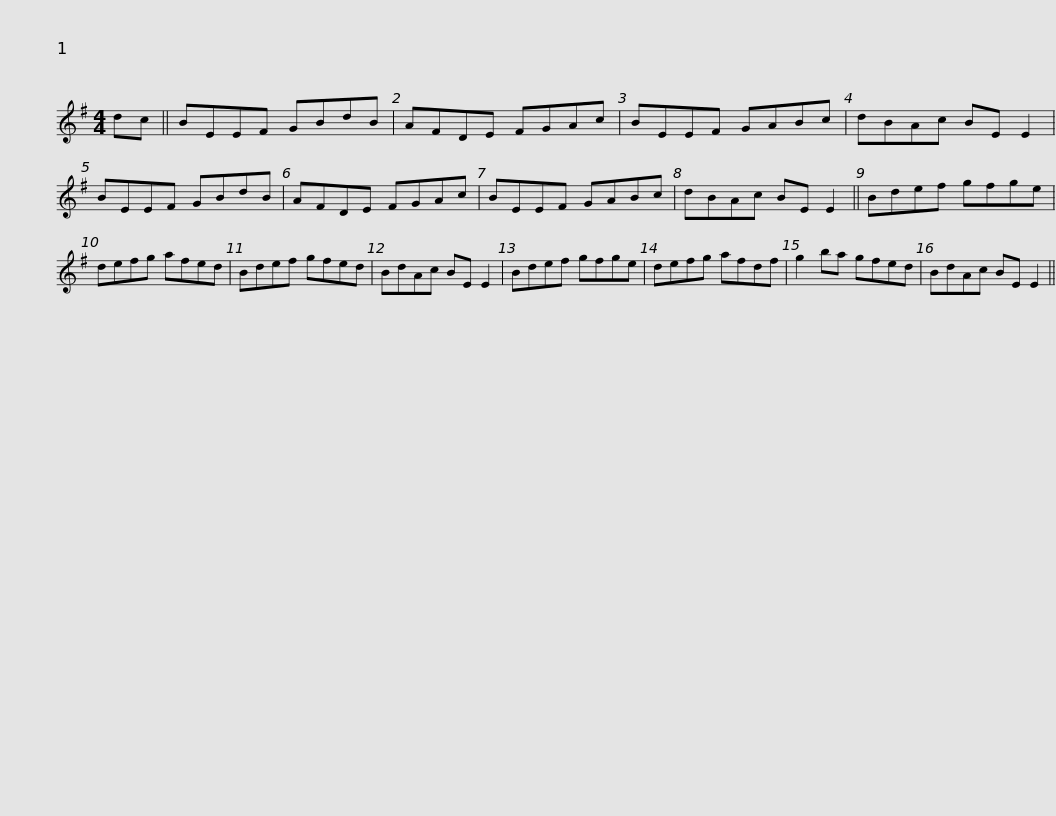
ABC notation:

X:1
L:1/8
M:4/4
I:linebreak $
K:Emin
V:1 treble
V:1
 dc || BEEF GBdB | AFDE FGAc | BEEF GABc | dBAc BE E2 | %5
 BEEF GBdB |$ AFDE FGAc | BEEF GABc | dBAc BE E2 || Bdef gfge | %10
 defg afed |$ Bdef gfed | BdAc BE E2 | Bdef gfge | defg afdf | %15
 g2 ba gfed | BdAc BE E2 || %17
